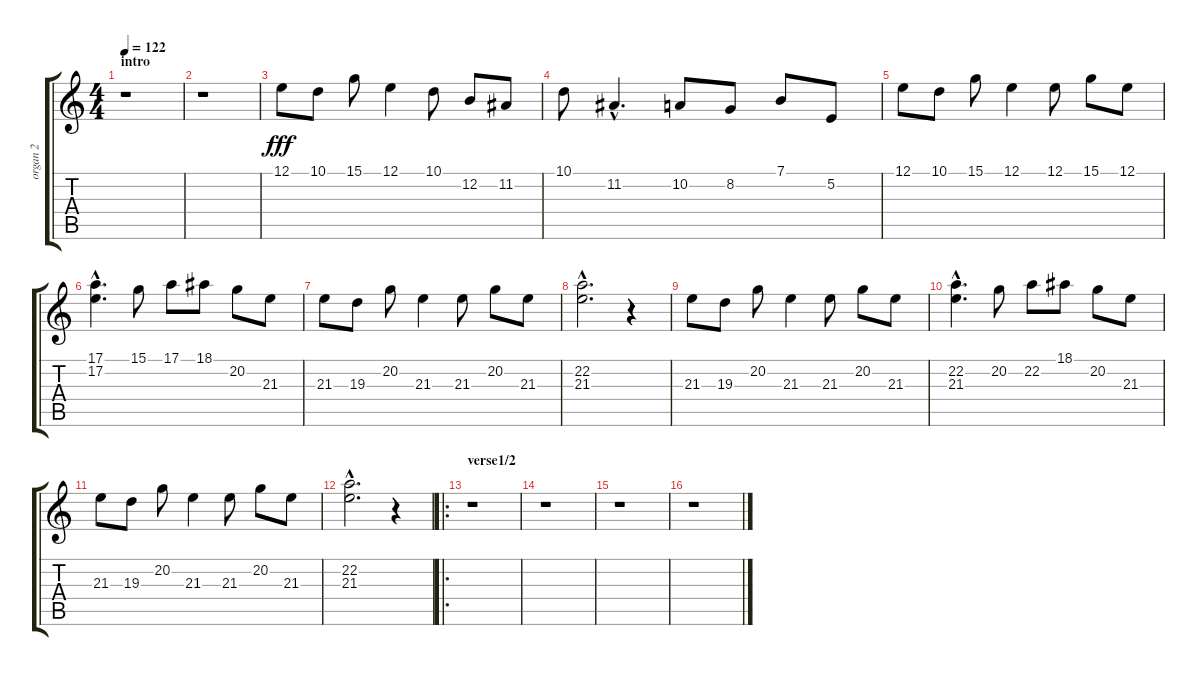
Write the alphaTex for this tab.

\track ("organ 2" "organ 2") {instrument rockorgan}
\staff {score tabs}
\tuning (E4 B3 G3 D3 A2 E2) {hide}
\ts (4 4)
\section ("" "intro")
\tempo 122
\clef g2
\ks c
r.1{dy fff instrument rockorgan} |
r.1 |
12.1.8 10.1.8 15.1.8 12.1.4 10.1.8 12.2.8 11.2.8 |
10.1.8 11.2{hac}.4{d} 10.2.8 8.2.8 7.1.8 5.2.8 |
12.1.8 10.1.8 15.1.8 12.1.4 12.1.8 15.1.8 12.1.8 |
(17.1{hac} 17.2{hac}).4{d} 15.1.8 17.1.8 18.1.8 20.2.8 21.3.8 |
21.3.8 19.3.8 20.2.8 21.3.4 21.3.8 20.2.8 21.3.8 |
(22.2{hac} 21.3{hac}).2{d} r.4 |
21.3.8 19.3.8 20.2.8 21.3.4 21.3.8 20.2.8 21.3.8 |
(22.2{hac} 21.3{hac}).4{d} 20.2.8 22.2.8 18.1.8 20.2.8 21.3.8 |
21.3.8 19.3.8 20.2.8 21.3.4 21.3.8 20.2.8 21.3.8 |
(22.2{hac} 21.3{hac}).2{d} r.4 |
\ro
\section ("" "verse1/2")
r.1 |
r.1 |
r.1 |
r.1
